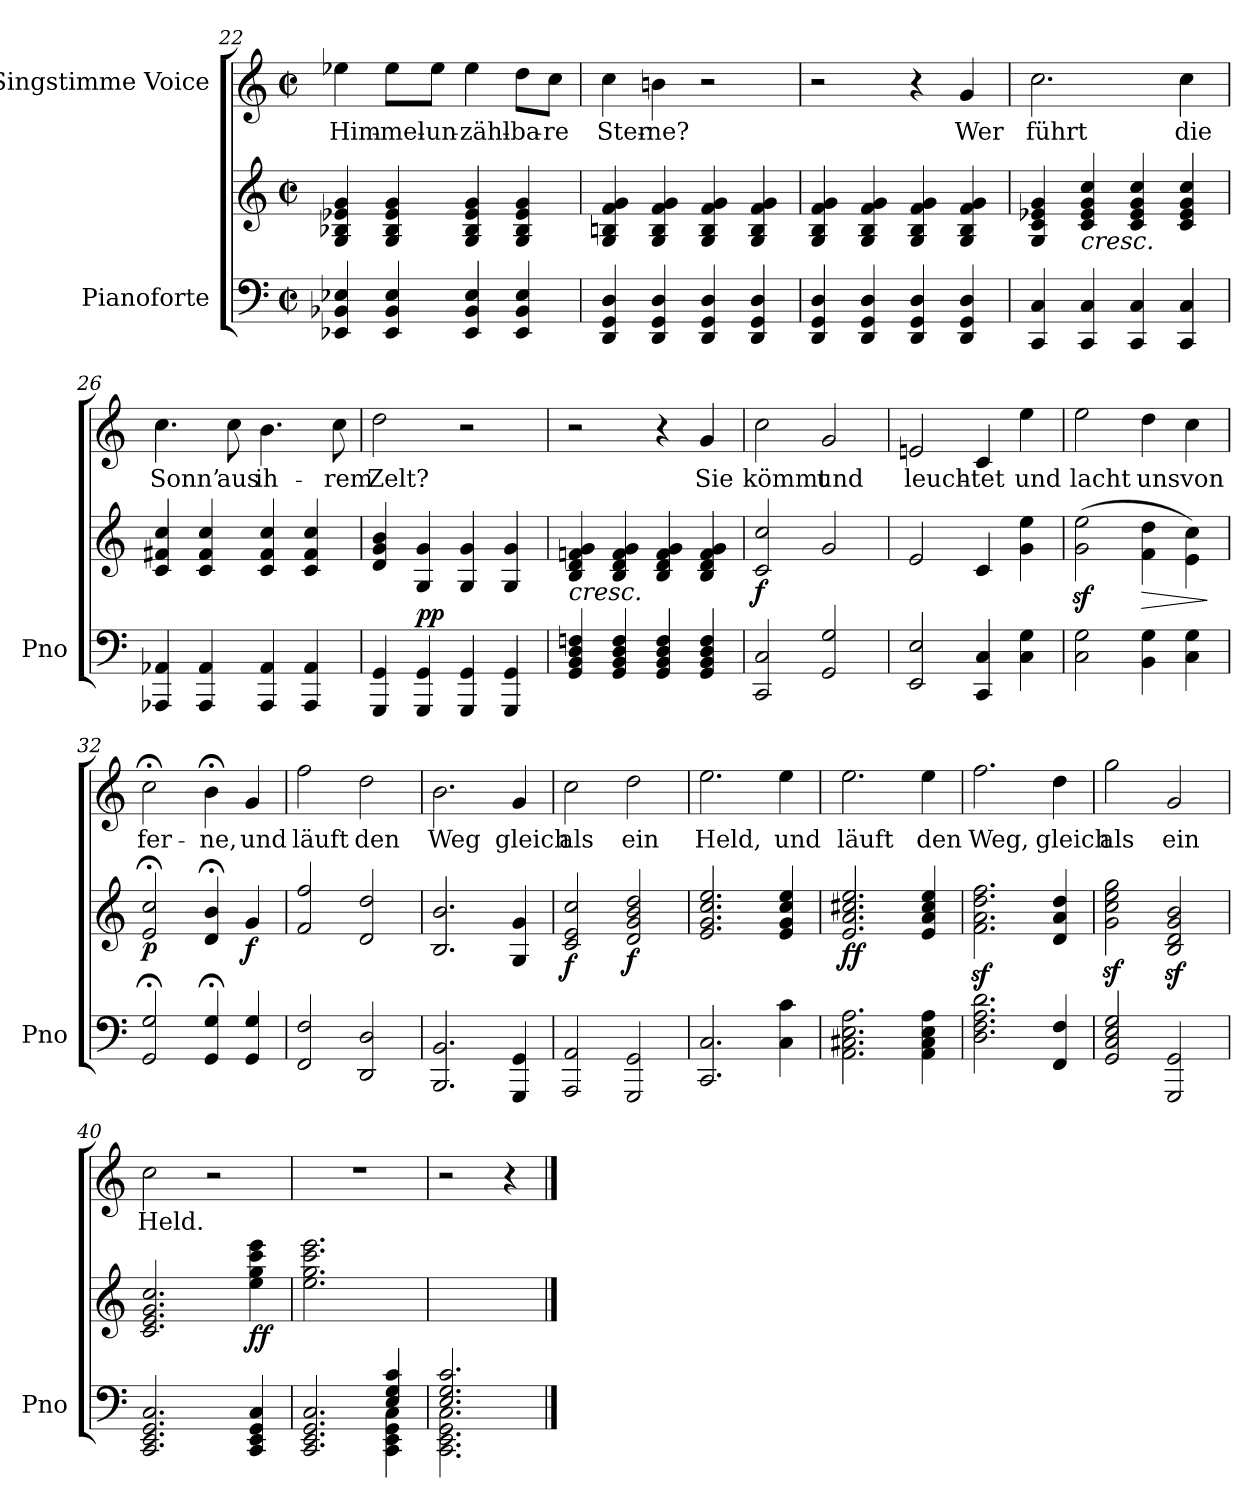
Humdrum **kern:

**kern	**kern	**dynam	**kern	**text
*part2	*part2	*part2	*part1	*part1
*staff3	*staff2	*staff2/3	*staff1	*staff1
*I"Pianoforte	*	*	*I"Singstimme Voice	*
*I'Pno	*	*	*	*
*clefF4	*clefG2	*	*clefG2	*
*k[]	*k[]	*	*k[]	*
*M2/2	*M2/2	*	*M2/2	*
*met(c|)	*met(c|)	*	*met(c|)	*
=22	=22	=22	=22	=22
4EE-X/ 4BB-X/ 4E-X/	4G/ 4B-X/ 4e-X/ 4g/	.	4ee-X\	Him-
4EE-/ 4BB-/ 4E-/	4G/ 4B-/ 4e-/ 4g/	.	8ee-\L	-mel-
.	.	.	8ee-\J	-un-
4EE-/ 4BB-/ 4E-/	4G/ 4B-/ 4e-/ 4g/	.	4ee-\	-zähl-
4EE-/ 4BB-/ 4E-/	4G/ 4B-/ 4e-/ 4g/	.	8dd\L	-ba-
.	.	.	8cc\J	-re
=23	=23	=23	=23	=23
4DD/ 4GG/ 4D/	4G/ 4Bn/ 4f/ 4g/	.	4cc\	Ster-
4DD/ 4GG/ 4D/	4G/ 4B/ 4f/ 4g/	.	4bn\	-ne?
4DD/ 4GG/ 4D/	4G/ 4B/ 4f/ 4g/	.	2r	.
4DD/ 4GG/ 4D/	4G/ 4B/ 4f/ 4g/	.	.	.
=24	=24	=24	=24	=24
4DD/ 4GG/ 4D/	4G/ 4B/ 4f/ 4g/	.	2r	.
4DD/ 4GG/ 4D/	4G/ 4B/ 4f/ 4g/	.	.	.
4DD/ 4GG/ 4D/	4G/ 4B/ 4f/ 4g/	.	4r	.
4DD/ 4GG/ 4D/	4G/ 4B/ 4f/ 4g/	.	4g/	Wer
=25	=25	=25	=25	=25
4CC/ 4C/	4G/ 4c/ 4e-X/ 4g/	.	2.cc\	führt
!	!LO:TX:b:i:t=cresc.	!	!	!
4CC/ 4C/	4c/ 4e-/ 4g/ 4cc/	.	.	.
4CC/ 4C/	4c/ 4e-/ 4g/ 4cc/	.	.	.
4CC/ 4C/	4c/ 4e-/ 4g/ 4cc/	.	4cc\	die
=26	=26	=26	=26	=26
4AAA-X/ 4AA-X/	4c/ 4f#X/ 4cc/	.	4.cc\	Sonn’
4AAA-/ 4AA-/	4c/ 4f#/ 4cc/	.	.	.
.	.	.	8cc\	aus
4AAA-/ 4AA-/	4c/ 4f#/ 4cc/	.	4.b\	ih-
4AAA-/ 4AA-/	4c/ 4f#/ 4cc/	.	.	.
.	.	.	8cc\	-rem
=27	=27	=27	=27	=27
4GGG/ 4GG/	4d/ 4g/ 4b/	.	2dd\	Zelt?
!	!	!LO:DY:a=2	!	!
4GGG/ 4GG/	4G/ 4g/	pp	.	.
4GGG/ 4GG/	4G/ 4g/	.	2r	.
4GGG/ 4GG/	4G/ 4g/	.	.	.
=28	=28	=28	=28	=28
!	!LO:TX:b:i:t=cresc.	!	!	!
4GG/ 4BB/ 4D/ 4Fn/	4B/ 4d/ 4fn/ 4g/	.	2r	.
4GG/ 4BB/ 4D/ 4F/	4B/ 4d/ 4f/ 4g/	.	.	.
4GG/ 4BB/ 4D/ 4F/	4B/ 4d/ 4f/ 4g/	.	4r	.
4GG/ 4BB/ 4D/ 4F/	4B/ 4d/ 4f/ 4g/	.	4g/	Sie
=29	=29	=29	=29	=29
!	!	!LO:DY:b	!	!
2CC/ 2C/	2c/ 2cc/	f	2cc\	kömmt
2GG/ 2G/	2g/	.	2g/	und
=30	=30	=30	=30	=30
2EE/ 2E/	2e/	.	2en/	leuch-
4CC/ 4C/	4c/	.	4c/	-tet
4C\ 4G\	4g\ 4ee\	.	4ee\	und
=31	=31	=31	=31	=31
2C\ 2G\	(2g\z< 2ee\z<	.	2ee\	lacht
!	!	!LO:HP:b	!	!
4BB\ 4G\	4f\ 4dd\	>	4dd\	uns
4C\ 4G\	4e\ 4cc\)	.	4cc\	von
.	.	]	.	.
=32	=32	=32	=32	=32
!	!	!LO:DY:b	!	!
2GG/; 2G/;	2e/;< 2cc/;<	p	2cc;<\	fer-
4GG/; 4G/;	4d/;< 4b/;<	.	4b;<\	-ne,
!	!	!LO:DY:b	!	!
4GG/ 4G/	4g/	f	4g/	und
=33	=33	=33	=33	=33
2FF/ 2F/	2f/ 2ff/	.	2ff\	läuft
2DD/ 2D/	2d/ 2dd/	.	2dd\	den
=34	=34	=34	=34	=34
2.BBB/ 2.BB/	2.B/ 2.b/	.	2.b\	Weg
4GGG/ 4GG/	4G/ 4g/	.	4g/	gleich
=35	=35	=35	=35	=35
!	!	!LO:DY:b	!	!
2AAA/ 2AA/	2c/ 2e/ 2cc/	f	2cc\	als
!	!	!LO:DY:b	!	!
2GGG/ 2GG/	2d/ 2g/ 2b/ 2dd/	f	2dd\	ein
=36	=36	=36	=36	=36
2.CC/ 2.C/	2.e/ 2.g/ 2.cc/ 2.ee/	.	2.ee\	Held,
4C\ 4c\	4e/ 4g/ 4cc/ 4ee/	.	4ee\	und
=37	=37	=37	=37	=37
!	!	!LO:DY:b	!	!
2.AA\ 2.C#X\ 2.E\ 2.A\	2.e/ 2.a/ 2.cc#X/ 2.ee/	ff	2.ee\	läuft
4AA\ 4C#\ 4E\ 4A\	4e/ 4a/ 4cc#/ 4ee/	.	4ee\	den
=38	=38	=38	=38	=38
2.D\ 2.F\ 2.A\ 2.d\	2.f\z< 2.a\z< 2.dd\z< 2.ff\z<	.	2.ff\	Weg,
4FF/ 4F/	4d/ 4a/ 4dd/	.	4dd\	gleich
=39	=39	=39	=39	=39
2GG/ 2C/ 2E/ 2G/	2g\z< 2cc\z< 2ee\z< 2gg\z<	.	2gg\	als
2GGG/ 2GG/	2B/z< 2d/z< 2g/z< 2b/z<	.	2g/	ein
=40	=40	=40	=40	=40
2.CC/ 2.EE/ 2.GG/ 2.C/	2.c/ 2.e/ 2.g/ 2.cc/	.	2cc\	Held.
.	.	.	2r	.
!	!	!LO:DY:b	!	!
4CC/ 4EE/ 4GG/ 4C/	4ee\ 4gg\ 4ccc\ 4eee\	ff	.	.
=41	=41	=41	=41	=41
*^	*	*	*	*
2.CC/ 2.EE/ 2.GG/ 2.C/	2.ryy	2.ee\ 2.gg\ 2.ccc\ 2.eee\	.	1r	.
4E/ 4G/ 4c/	4CC\ 4EE\ 4GG\ 4C\	4ryy	.	.	.
=42	=42	=42	=42	=42	=42
2.E/ 2.G/ 2.c/	2.CC\ 2.EE\ 2.GG\ 2.C\	2ryy	.	2r	.
.	.	4ryy	.	4r	.
*v	*v	*	*	*	*
==	==	==	==	==
*-	*-	*-	*-	*-
